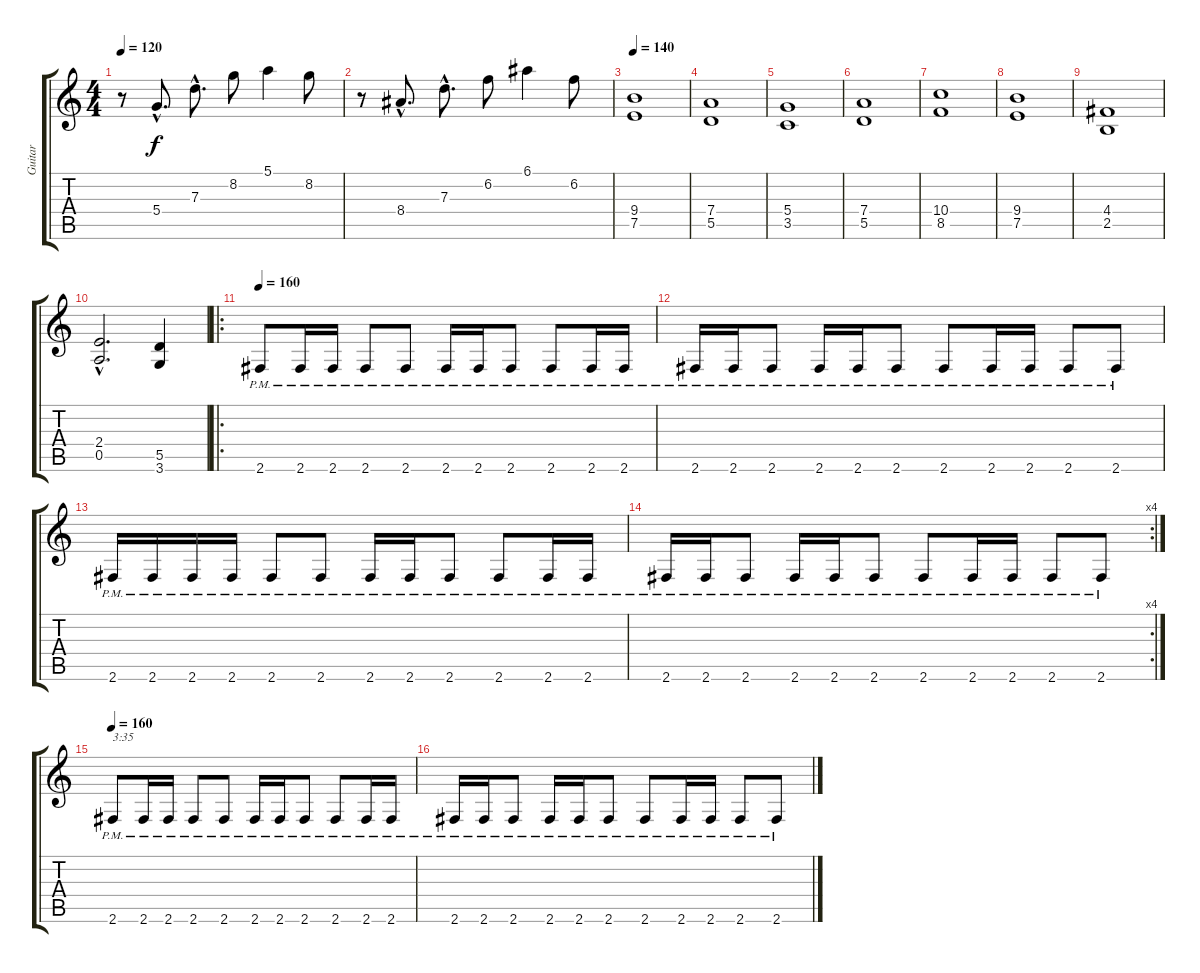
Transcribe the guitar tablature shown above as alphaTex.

\track ("Guitar" "Guitar") {instrument distortionguitar}
\staff {score tabs}
\tuning (E4 B3 G3 D3 A2 E2) {hide}
\ts (4 4)
\tempo 120
\clef g2
\ks aminor
r.8{dy f} 5.4{hac}.8{d} 7.3{hac}.8{d} 8.2.8 5.1.4 8.2.8 |
r.8 8.4{hac}.8{d} 7.3{hac}.8{d} 6.2.8 6.1.4 6.2.8 |
\tempo 140
(9.4 7.5).1{instrument distortionguitar} |
(7.4 5.5).1 |
(5.4 3.5).1 |
(7.4 5.5).1 |
(10.4 8.5).1 |
(9.4 7.5).1 |
(4.4 2.5).1 |
(2.4{hac} 0.5{hac}).2{d} (5.5 3.6).4 |
\ro
\tempo 160
2.6{pm}.8 2.6{pm}.16 2.6{pm}.16 2.6{pm}.8 2.6{pm}.8 2.6{pm}.16 2.6{pm}.16 2.6{pm}.8 2.6{pm}.8 2.6{pm}.16 2.6{pm}.16 |
2.6{pm}.16 2.6{pm}.16 2.6{pm}.8 2.6{pm}.16 2.6{pm}.16 2.6{pm}.8 2.6{pm}.8 2.6{pm}.16 2.6{pm}.16 2.6{pm}.8 2.6{pm}.8 |
2.6{pm}.16 2.6{pm}.16 2.6{pm}.16 2.6{pm}.16 2.6{pm}.8 2.6{pm}.8 2.6{pm}.16 2.6{pm}.16 2.6{pm}.8 2.6{pm}.8 2.6{pm}.16 2.6{pm}.16 |
\rc 4
2.6{pm}.16 2.6{pm}.16 2.6{pm}.8 2.6{pm}.16 2.6{pm}.16 2.6{pm}.8 2.6{pm}.8 2.6{pm}.16 2.6{pm}.16 2.6{pm}.8 2.6{pm}.8 |
\tempo 160
2.6{pm}.8{txt "3:35"} 2.6{pm}.16 2.6{pm}.16 2.6{pm}.8 2.6{pm}.8 2.6{pm}.16 2.6{pm}.16 2.6{pm}.8 2.6{pm}.8 2.6{pm}.16 2.6{pm}.16 |
2.6{pm}.16 2.6{pm}.16 2.6{pm}.8 2.6{pm}.16 2.6{pm}.16 2.6{pm}.8 2.6{pm}.8 2.6{pm}.16 2.6{pm}.16 2.6{pm}.8 2.6{pm}.8
